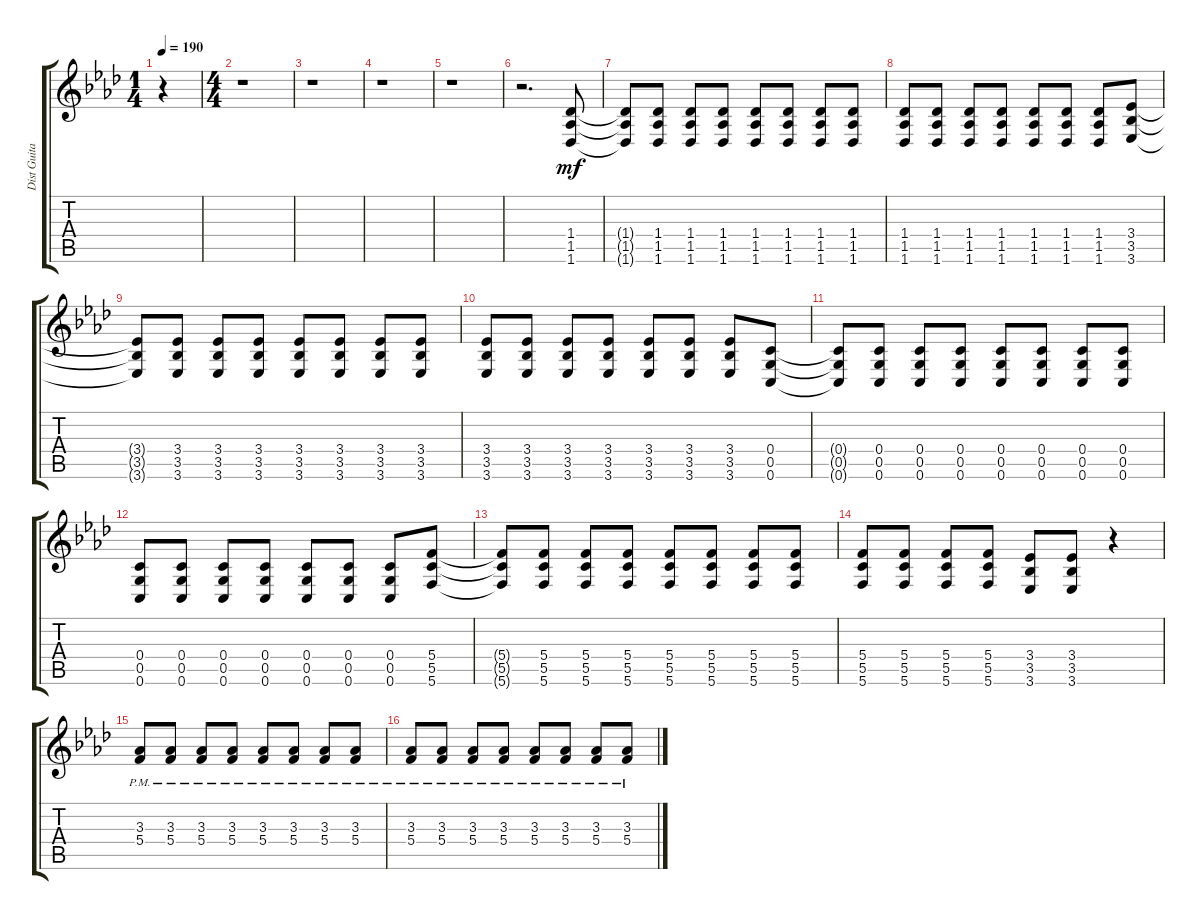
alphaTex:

\track ("Dist Guitar 4" "Dist Guita") {instrument distortionguitar}
\staff {score tabs}
\tuning (D4 A3 F3 C3 G2 C2) {hide}
\ts (1 4)
\tempo 190
\clef g2
\ks ab
r.4{dy mf instrument distortionguitar} |
\ts (4 4)
r.1 |
r.1 |
r.1 |
r.1 |
r.2{d} (1.4 1.5 1.6).8 |
(1.4{t} 1.5{t} 1.6{t}).8 (1.4 1.5 1.6).8 (1.4 1.5 1.6).8 (1.4 1.5 1.6).8 (1.4 1.5 1.6).8 (1.4 1.5 1.6).8 (1.4 1.5 1.6).8 (1.4 1.5 1.6).8 |
(1.4 1.5 1.6).8 (1.4 1.5 1.6).8 (1.4 1.5 1.6).8 (1.4 1.5 1.6).8 (1.4 1.5 1.6).8 (1.4 1.5 1.6).8 (1.4 1.5 1.6).8 (3.4 3.5 3.6).8 |
(3.4{t} 3.5{t} 3.6{t}).8 (3.4 3.5 3.6).8 (3.4 3.5 3.6).8 (3.4 3.5 3.6).8 (3.4 3.5 3.6).8 (3.4 3.5 3.6).8 (3.4 3.5 3.6).8 (3.4 3.5 3.6).8 |
(3.4 3.5 3.6).8 (3.4 3.5 3.6).8 (3.4 3.5 3.6).8 (3.4 3.5 3.6).8 (3.4 3.5 3.6).8 (3.4 3.5 3.6).8 (3.4 3.5 3.6).8 (0.4 0.5 0.6).8 |
(0.4{t} 0.5{t} 0.6{t}).8 (0.4 0.5 0.6).8 (0.4 0.5 0.6).8 (0.4 0.5 0.6).8 (0.4 0.5 0.6).8 (0.4 0.5 0.6).8 (0.4 0.5 0.6).8 (0.4 0.5 0.6).8 |
(0.4 0.5 0.6).8 (0.4 0.5 0.6).8 (0.4 0.5 0.6).8 (0.4 0.5 0.6).8 (0.4 0.5 0.6).8 (0.4 0.5 0.6).8 (0.4 0.5 0.6).8 (5.4 5.5 5.6).8 |
(5.4{t} 5.5{t} 5.6{t}).8 (5.4 5.5 5.6).8 (5.4 5.5 5.6).8 (5.4 5.5 5.6).8 (5.4 5.5 5.6).8 (5.4 5.5 5.6).8 (5.4 5.5 5.6).8 (5.4 5.5 5.6).8 |
(5.4 5.5 5.6).8 (5.4 5.5 5.6).8 (5.4 5.5 5.6).8 (5.4 5.5 5.6).8 (3.4 3.5 3.6).8 (3.4 3.5 3.6).8 r.4 |
(3.3{pm} 5.4{pm}).8 (3.3{pm} 5.4{pm}).8 (3.3{pm} 5.4{pm}).8 (3.3{pm} 5.4{pm}).8 (3.3{pm} 5.4{pm}).8 (3.3{pm} 5.4{pm}).8 (3.3{pm} 5.4{pm}).8 (3.3{pm} 5.4{pm}).8 |
(3.3{pm} 5.4{pm}).8 (3.3{pm} 5.4{pm}).8 (3.3{pm} 5.4{pm}).8 (3.3{pm} 5.4{pm}).8 (3.3{pm} 5.4{pm}).8 (3.3{pm} 5.4{pm}).8 (3.3{pm} 5.4{pm}).8 (3.3{pm} 5.4{pm}).8
